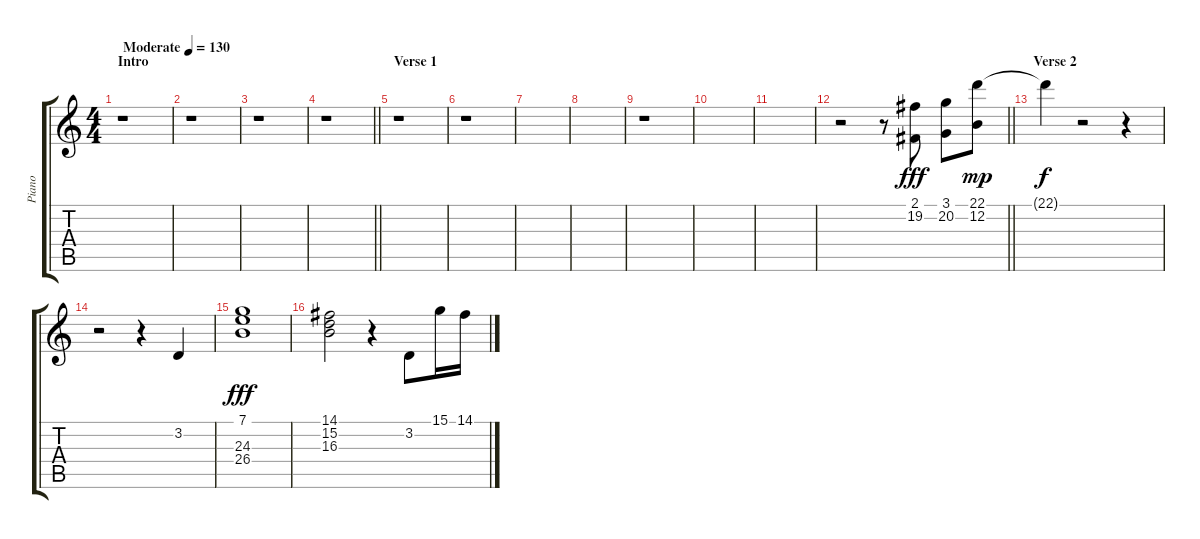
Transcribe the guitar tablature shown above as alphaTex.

\track ("Piano" "Piano") {instrument acousticgrandpiano}
\staff {score tabs}
\tuning (E4 B3 G3 D3 A2 E2) {hide}
\ts (4 4)
\section ("" "Intro")
\tempo (130 "Moderate")
\clef g2
\ks c
r.1{dy fff instrument acousticgrandpiano} |
r.1 |
r.1 |
\barLineRight lightlight
r.1 |
\section ("" "Verse 1")
r.1 |
r.1 |
|
|
r.1 |
|
|
\barLineRight lightlight
r.2 r.8 (2.1 19.2).8 (3.1 20.2).8 (22.1 12.2).8{dy mp} |
\section ("" "Verse 2")
22.1{t}.4{dy f} r.2 r.4 |
r.2 r.4 3.2.4 |
(7.1 24.3 26.4).1{dy fff} |
(14.1 15.2 16.3).2 r.4 3.2.8 15.1.16 14.1.16
